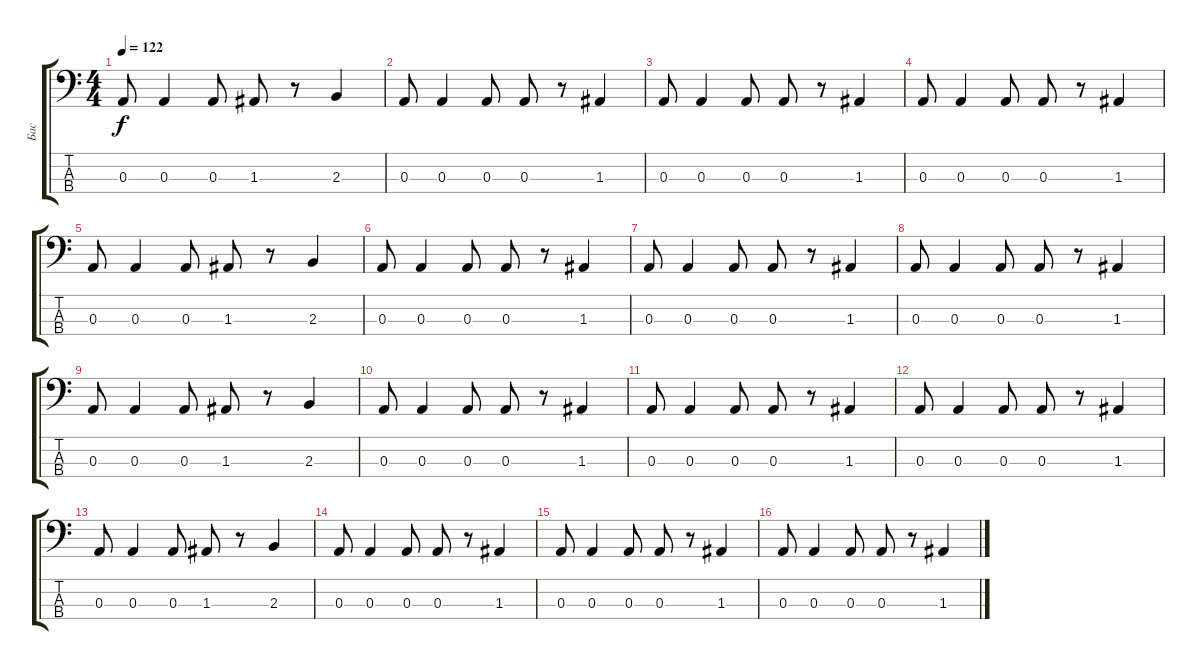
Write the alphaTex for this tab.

\track ("Бас" "Бас") {instrument electricbassfinger}
\staff {score tabs}
\tuning (G2 D2 A1 E1) {hide}
\ts (4 4)
\tempo 122
\clef f4
\ks c
0.3.8{dy f} 0.3.4 0.3.8 1.3.8 r.8 2.3.4 |
0.3.8 0.3.4 0.3.8 0.3.8 r.8 1.3.4 |
0.3.8 0.3.4 0.3.8 0.3.8 r.8 1.3.4 |
0.3.8 0.3.4 0.3.8 0.3.8 r.8 1.3.4 |
0.3.8 0.3.4 0.3.8 1.3.8 r.8 2.3.4 |
0.3.8 0.3.4 0.3.8 0.3.8 r.8 1.3.4 |
0.3.8 0.3.4 0.3.8 0.3.8 r.8 1.3.4 |
0.3.8 0.3.4 0.3.8 0.3.8 r.8 1.3.4 |
0.3.8 0.3.4 0.3.8 1.3.8 r.8 2.3.4 |
0.3.8 0.3.4 0.3.8 0.3.8 r.8 1.3.4 |
0.3.8 0.3.4 0.3.8 0.3.8 r.8 1.3.4 |
0.3.8 0.3.4 0.3.8 0.3.8 r.8 1.3.4 |
0.3.8 0.3.4 0.3.8 1.3.8 r.8 2.3.4 |
0.3.8 0.3.4 0.3.8 0.3.8 r.8 1.3.4 |
0.3.8 0.3.4 0.3.8 0.3.8 r.8 1.3.4 |
0.3.8 0.3.4 0.3.8 0.3.8 r.8 1.3.4
